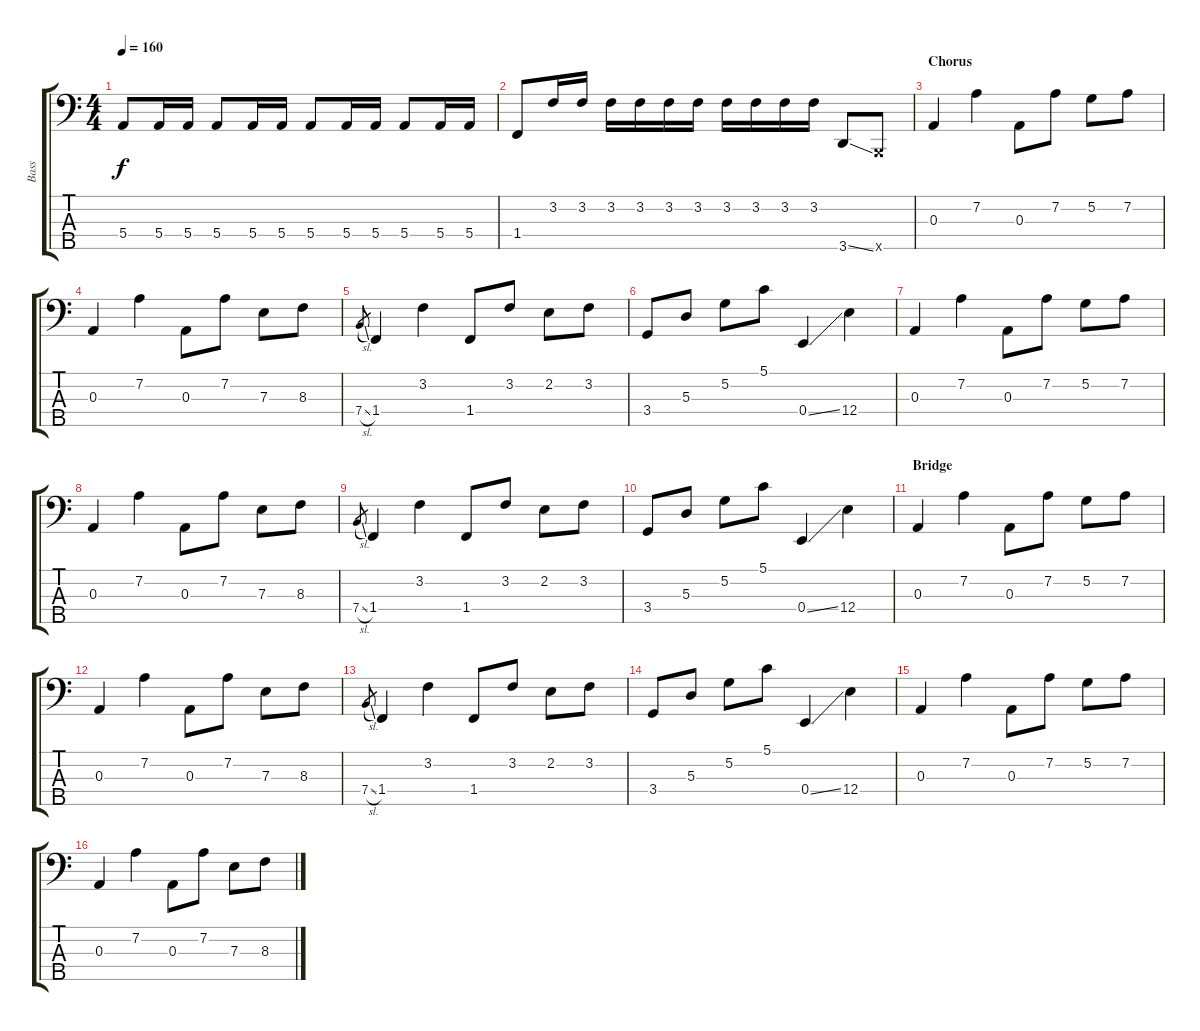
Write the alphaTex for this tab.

\track ("Bass" "Bass") {instrument electricbassfinger}
\staff {score tabs}
\tuning (G2 D2 A1 E1 B0) {hide}
\ts (4 4)
\tempo 160
\clef f4
\ks c
5.4.8{dy f} 5.4.16 5.4.16 5.4.8 5.4.16 5.4.16 5.4.8 5.4.16 5.4.16 5.4.8 5.4.16 5.4.16 |
1.4.8 3.2.16 3.2.16 3.2.16 3.2.16 3.2.16 3.2.16 3.2.16 3.2.16 3.2.16 3.2.16 3.5{ss}.8 0.5{x}.8 |
\section ("" "Chorus")
0.3.4 7.2.4 0.3.8 7.2.8 5.2.8 7.2.8 |
0.3.4 7.2.4 0.3.8 7.2.8 7.3.8 8.3.8 |
7.4{sl}.8{gr} 1.4.4 3.2.4 1.4.8 3.2.8 2.2.8 3.2.8 |
3.4.8 5.3.8 5.2.8 5.1.8 0.4{ss}.4 12.4.4 |
0.3.4 7.2.4 0.3.8 7.2.8 5.2.8 7.2.8 |
0.3.4 7.2.4 0.3.8 7.2.8 7.3.8 8.3.8 |
7.4{sl}.8{gr} 1.4.4 3.2.4 1.4.8 3.2.8 2.2.8 3.2.8 |
3.4.8 5.3.8 5.2.8 5.1.8 0.4{ss}.4 12.4.4 |
\section ("" "Bridge")
0.3.4 7.2.4 0.3.8 7.2.8 5.2.8 7.2.8 |
0.3.4 7.2.4 0.3.8 7.2.8 7.3.8 8.3.8 |
7.4{sl}.8{gr} 1.4.4 3.2.4 1.4.8 3.2.8 2.2.8 3.2.8 |
3.4.8 5.3.8 5.2.8 5.1.8 0.4{ss}.4 12.4.4 |
0.3.4 7.2.4 0.3.8 7.2.8 5.2.8 7.2.8 |
0.3.4 7.2.4 0.3.8 7.2.8 7.3.8 8.3.8
